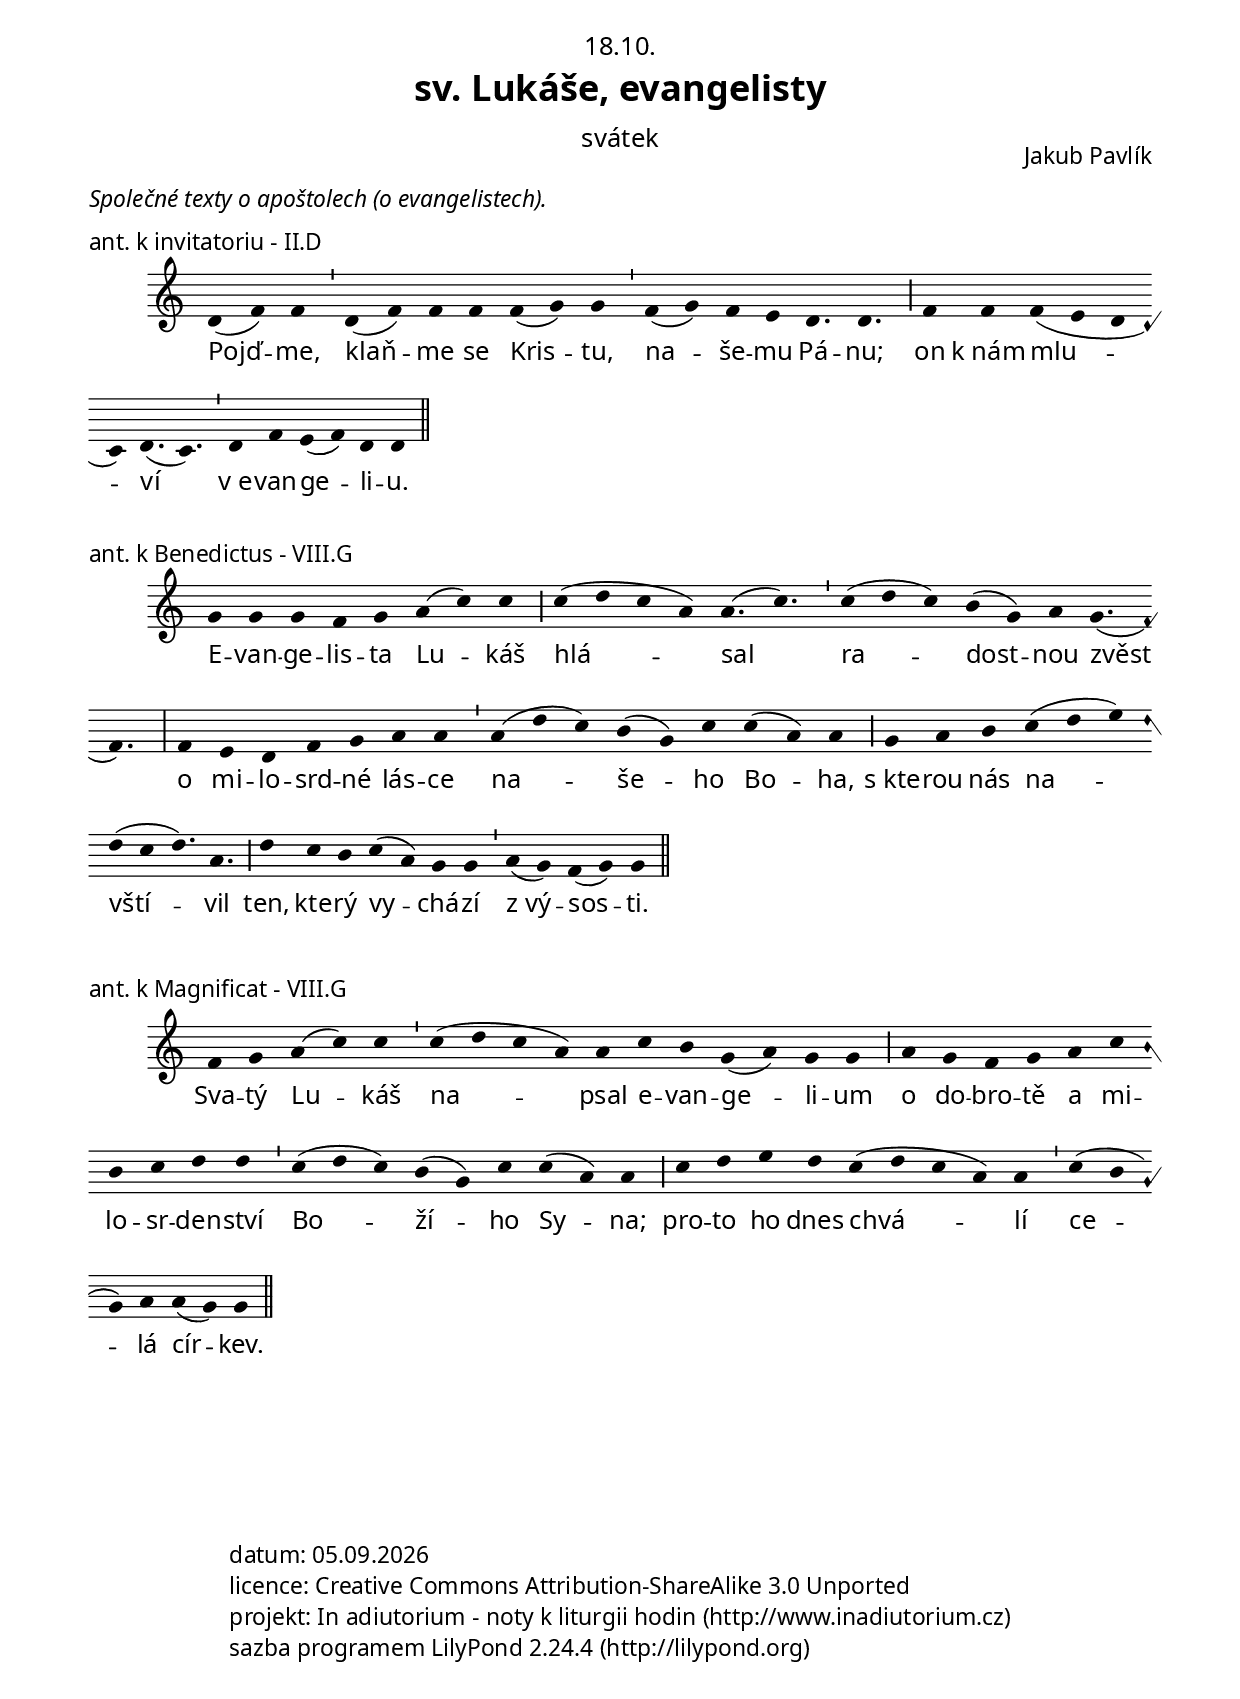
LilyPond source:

\version "2.15.37"

\include "../spolecne.ly"

\header {
  title = \markup\titleSvatek
            "sv. Lukáše, evangelisty"
            "svátek"
            18.10.
  composer = "Jakub Pavlík"
}

% tak diurnál 1994; diurnál 2007 odkazuje na commune apoštolů a texty společné evangelistům přetiskuje
\markup\communia #'(#:evangelista)

\score {
  \relative c' {
    \choralniRezim
    d4( f) f \barMin
    d( f) f f f( g) g \barMin f( g) f e d4. d \barMaior
    f4 f f( e d c) d4.( c) \barMin d4 f e( f) d d \barFinalis
  }
  \addlyrics {
    Pojď -- me, klaň -- me se Kris -- tu, na -- še -- mu Pá -- nu;
    on k_nám mlu -- ví v_e -- van -- ge -- li -- u.
  }
  \header {
    quid = "ant. k invitatoriu"
    modus = "II"
    differentia = "D"
    psalmus = ""
    id = "invit"
    fons = "evangelista Marek, 25.4."
    fial = "sanktoral/0425marek.ly#invit?-aleluja"
    piece = \markup {\sestavTitulekBezZalmu}
  }
}

\score {
  \relative c'' {
    \choralniRezim
    g4 g g f g a( c) c \barMaior
    c( d c a) a4.( c) \barMin c4( d c) b( g) a g4.( f) \barMax
    f4 e d f g a a \barMin a( d c) b( g) c c( a) a \barMaior
    g a b c( d e) d( c d4.) a \barMaior
    d4 c b c( a) g g \barMin  a4( g) f( g) g \barFinalis
  }
  \addlyrics {
    E -- van -- ge -- lis -- ta Lu -- káš
    hlá -- sal ra -- dost -- nou zvěst
    o mi -- lo -- srd -- né lás -- ce na -- še -- ho Bo -- ha,
    s_kte -- rou nás na -- vští -- vil
    ten, kte -- rý vy -- chá -- zí z_vý -- sos -- ti.
  }
  \header {
    quid = "ant. k Benedictus"
    modus = "VIII" % std. rozsah modu VIII opousti az v zaveru
    differentia = "G"
    psalmus = ""
    id = "aben"
    piece = \markup {\sestavTitulekBezZalmu}
  }
}

\score {
  \relative c' {
    \choralniRezim
    f4 g a( c) c \barMin
    c( d c a) a c b g( a) g g \barMaior
    a g f g a c b c d d \barMin
    c( d c) b( g) c c( a) a \barMaior
    c d e d c( d c a) a \barMin
    c( b g) a a( g) g \barFinalis
  }
  \addlyrics {
    Sva -- tý Lu -- káš
    na -- psal e -- van -- ge -- li -- um
    o do -- bro -- tě a mi -- lo -- sr -- den -- ství
    Bo -- ží -- ho Sy -- na;
    pro -- to ho dnes chvá -- lí
    ce -- lá cír -- kev.
  }
  \header {
    quid = "ant. k Magnificat"
    modus = "VIII"
    differentia = "G"
    psalmus = ""
    id = "amag"
    piece = \markup {\sestavTitulekBezZalmu}
  }
}